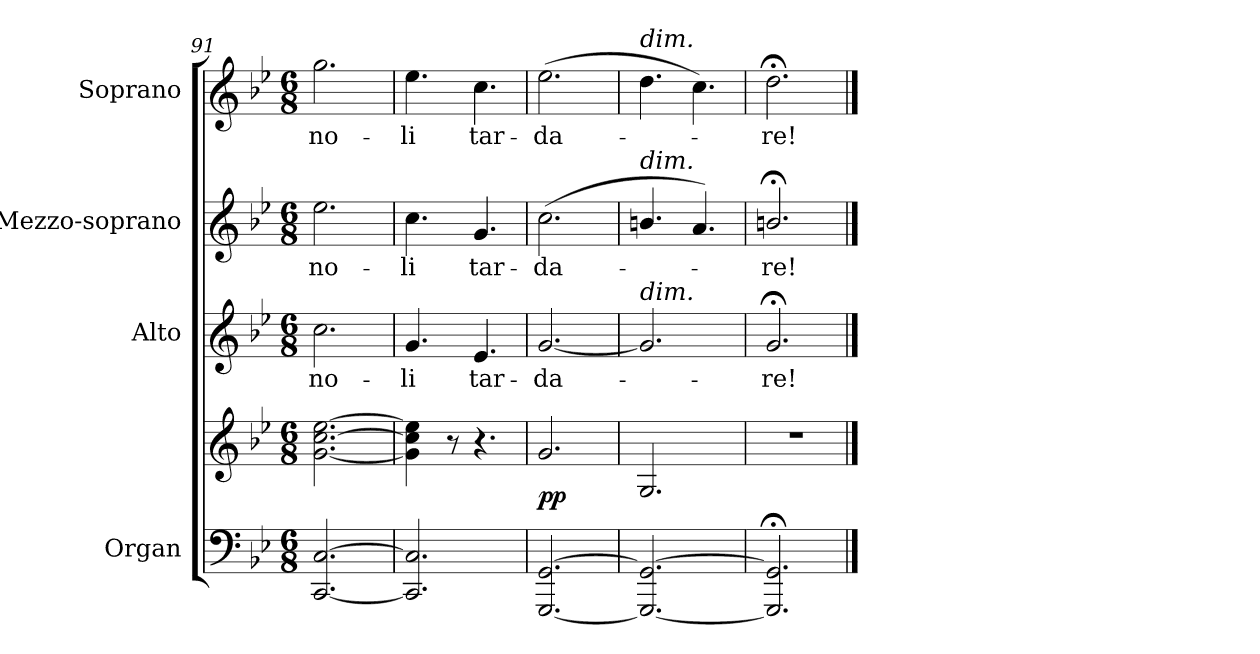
**kern	**kern	**dynam	**kern	**text	**kern	**text	**kern	**text
*part4	*part4	*part4	*part3	*part3	*part2	*part2	*part1	*part1
*staff5	*staff4	*staff4/5	*staff3	*staff3	*staff2	*staff2	*staff1	*staff1
*I"Organ	*	*	*I"Alto	*	*I"Mezzo-soprano	*	*I"Soprano	*
*I'Org.	*	*	*I'A.	*	*I'M-S.	*	*I'S.	*
*clefF4	*clefG2	*	*clefG2	*	*clefG2	*	*clefG2	*
*k[b-e-]	*k[b-e-]	*	*k[b-e-]	*	*k[b-e-]	*	*k[b-e-]	*
*B-:	*B-:	*	*B-:	*	*B-:	*	*B-:	*
*M6/8	*M6/8	*	*M6/8	*	*M6/8	*	*M6/8	*
=91	=91	=91	=91	=91	=91	=91	=91	=91
!	!	!	!	!LO:LY:b:color=#000000	!	!	!	!
!	!	!	!	!	!	!LO:LY:b:color=#000000	!	!
!	!	!	!	!	!	!	!	!LO:LY:b:color=#000000
[2.CCi/ [2.Ci	[2.gi\ [2.cci [2.ee-i	.	2.cci\	no-	2.ee-i\	no-	2.ggi\	no-
=92	=92	=92	=92	=92	=92	=92	=92	=92
!	!	!	!	!LO:LY:b:color=#000000	!	!	!	!
!	!	!	!	!	!	!LO:LY:b:color=#000000	!	!
!	!	!	!	!	!	!	!	!LO:LY:b:color=#000000
2.CCi/] 2.Ci]	4gi\] 4cci] 4ee-i]	.	4.gi/	-li	4.cci\	-li	4.ee-i\	-li
.	8r	.	.	.	.	.	.	.
!	!	!	!	!LO:LY:b:color=#000000	!	!	!	!
!	!	!	!	!	!	!LO:LY:b:color=#000000	!	!
!	!	!	!	!	!	!	!	!LO:LY:b:color=#000000
.	4.r	.	4.e-i/	tar-	4.gi/	tar-	4.cci\	tar-
=93	=93	=93	=93	=93	=93	=93	=93	=93
!	!	!	!	!LO:LY:b:color=#000000	!	!	!	!
!	!	!	!	!	!	!LO:LY:b:color=#000000	!	!
!	!	!	!	!	!	!	!	!LO:LY:b:color=#000000
[2.GGGi/ [2.GGi	2.gi/	pp	[2.gi/	-da-	(2.cci\	-da-	(2.ee-i\	-da-
=94	=94	=94	=94	=94	=94	=94	=94	=94
!	!	!	!	!	!	!	!LO:TX:a:i:t=dim.	!
!	!	!	!	!	!LO:TX:a:i:t=dim.	!	!	!
!	!	!	!LO:TX:a:i:t=dim.	!	!	!	!	!
2.GGGi/_ 2.GGi_	2.Gi/	.	2.gi/]	.	4.bni/	.	4.ddi\	.
.	.	.	.	.	4.ai/)	.	4.cci\)	.
=95	=95	=95	=95	=95	=95	=95	=95	=95
!	!LO:N:vis=1	!	!	!	!	!	!	!
!	!	!	!	!LO:LY:b:color=#000000	!	!	!	!
!	!	!	!	!	!	!LO:LY:b:color=#000000	!	!
!	!	!	!	!	!	!	!	!LO:LY:b:color=#000000
2.GGGi/]; 2.GGi];	2.r	.	2.g;i/	-re!	2.bn;i/	-re!	2.dd;i\	-re!
==	==	==	==	==	==	==	==	==
*-	*-	*-	*-	*-	*-	*-	*-	*-
